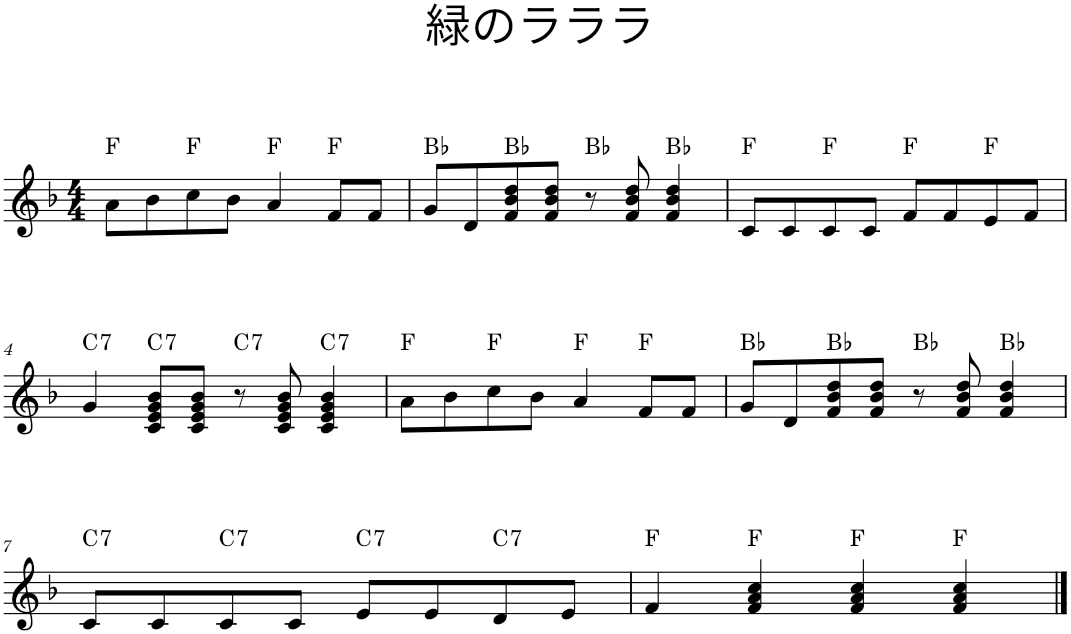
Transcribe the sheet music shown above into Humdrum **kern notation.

**kern	**harte
*part1	*part1
*staff1	*
*I"Piano	*
*I'Pno.	*
*clefG2	*
*k[b-]	*
*M4/4	*
=1	=1
8a\L	F:maj
8b-\	.
8cc\	F:maj
8b-\J	.
4a/	F:maj
8f/L	F:maj
8f/J	.
=2	=2
8g/L	Bb:maj
8d/	.
8f/ 8b-/ 8dd/	Bb:maj
8f/ 8b-/ 8dd/J	.
8r	Bb:maj
8f/ 8b-/ 8dd/	.
4f/ 4b-/ 4dd/	Bb:maj
=3	=3
8c/L	F:maj
8c/	.
8c/	F:maj
8c/J	.
8f/L	F:maj
8f/	.
8e/	F:maj
8f/J	.
!!LO:LB:g=z
=4	=4
!	!LO:H:kt=7
4g/	C:7
!	!LO:H:kt=7
8c/ 8e/ 8g/ 8b-/L	C:7
8c/ 8e/ 8g/ 8b-/J	.
!	!LO:H:kt=7
8r	C:7
8c/ 8e/ 8g/ 8b-/	.
!	!LO:H:kt=7
4c/ 4e/ 4g/ 4b-/	C:7
=5	=5
8a\L	F:maj
8b-\	.
8cc\	F:maj
8b-\J	.
4a/	F:maj
8f/L	F:maj
8f/J	.
=6	=6
8g/L	Bb:maj
8d/	.
8f/ 8b-/ 8dd/	Bb:maj
8f/ 8b-/ 8dd/J	.
8r	Bb:maj
8f/ 8b-/ 8dd/	.
4f/ 4b-/ 4dd/	Bb:maj
!!LO:LB:g=z
=7	=7
!	!LO:H:kt=7
8c/L	C:7
8c/	.
!	!LO:H:kt=7
8c/	C:7
8c/J	.
!	!LO:H:kt=7
8e/L	C:7
8e/	.
!	!LO:H:kt=7
8d/	C:7
8e/J	.
=8	=8
4f/	F:maj
4f/ 4a/ 4cc/	F:maj
4f/ 4a/ 4cc/	F:maj
4f/ 4a/ 4cc/	F:maj
==	==
*-	*-
